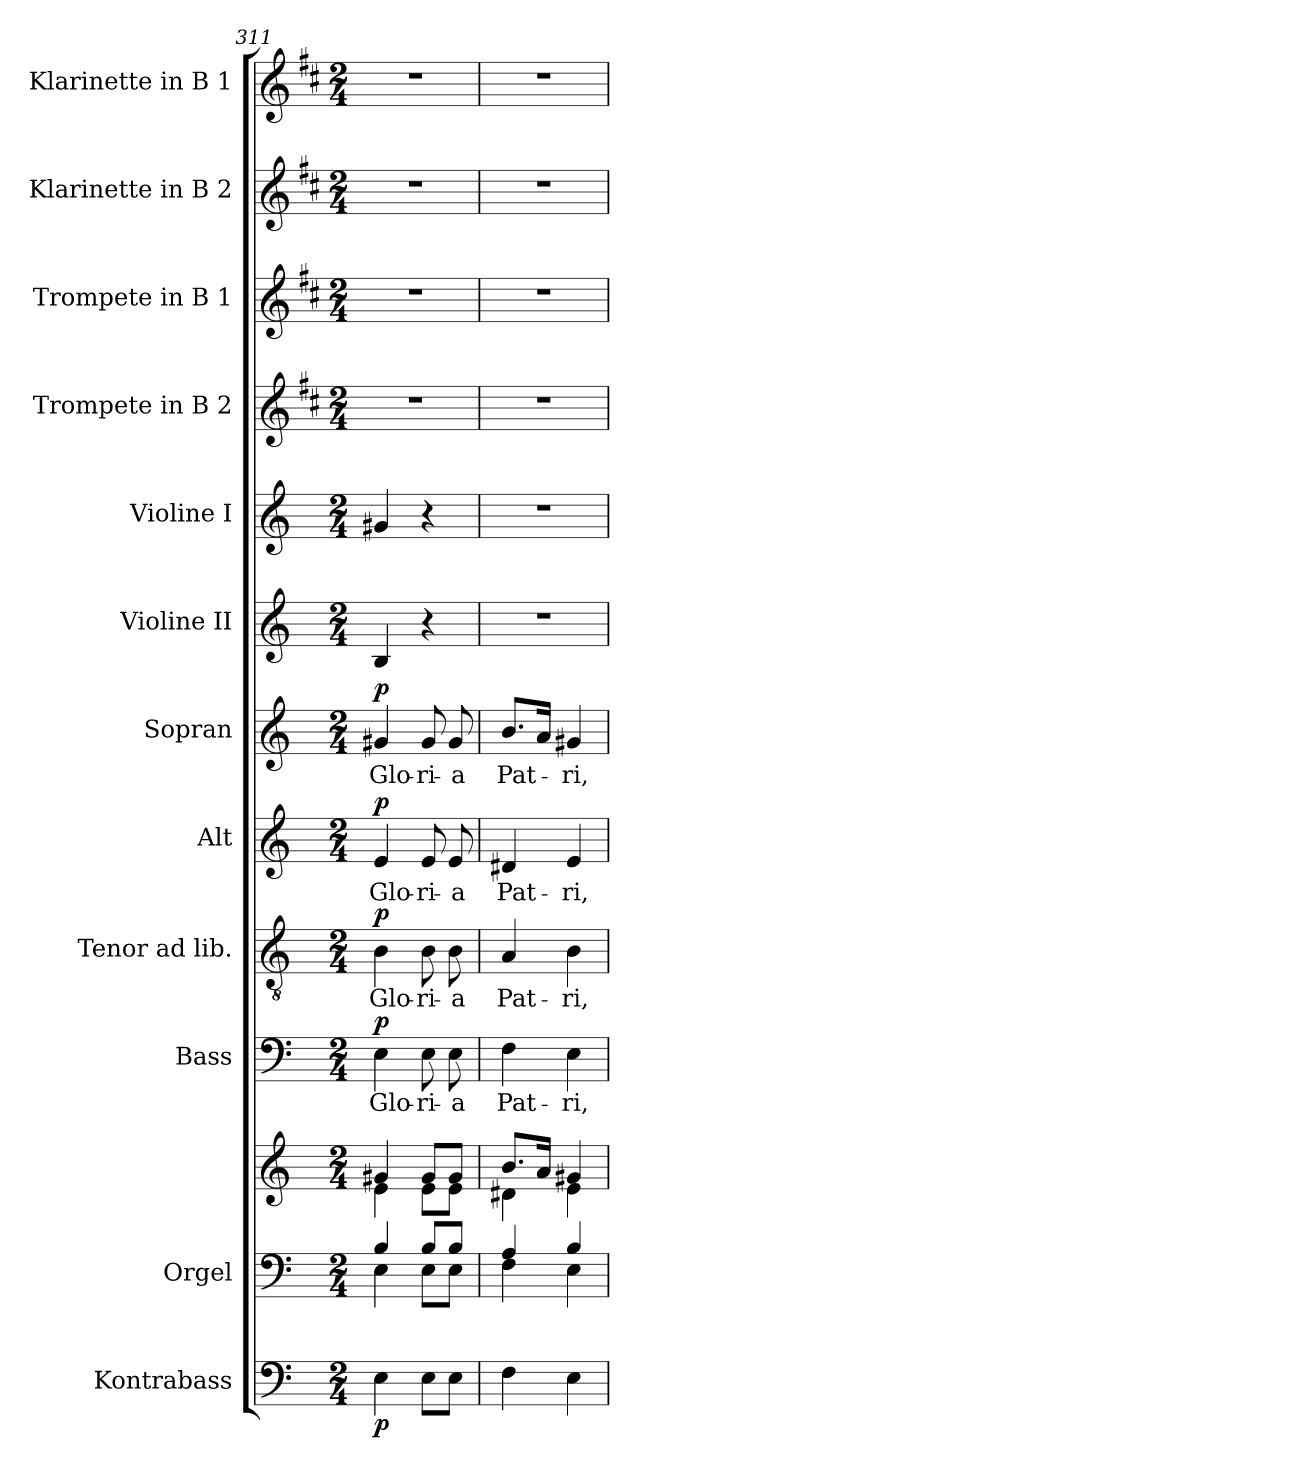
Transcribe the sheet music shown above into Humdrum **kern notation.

**kern	**dynam	**kern	**kern	**kern	**text	**dynam	**kern	**text	**dynam	**kern	**text	**dynam	**kern	**text	**dynam	**kern	**kern	**kern	**kern	**kern	**kern
*part12	*part12	*part11	*part11	*part10	*part10	*part10	*part9	*part9	*part9	*part8	*part8	*part8	*part7	*part7	*part7	*part6	*part5	*part4	*part3	*part2	*part1
*staff13	*staff13	*staff12	*staff11	*staff10	*staff10	*staff10	*staff9	*staff9	*staff9	*staff8	*staff8	*staff8	*staff7	*staff7	*staff7	*staff6	*staff5	*staff4	*staff3	*staff2	*staff1
*I"Kontrabass	*	*I"Orgel	*	*I"Bass	*	*	*I"Tenor ad lib.	*	*	*I"Alt	*	*	*I"Sopran	*	*	*I"Violine II	*I"Violine I	*I"Trompete in B 2	*I"Trompete in B 1	*I"Klarinette in B 2	*I"Klarinette in B 1
*I'Kb.	*	*I'Org.	*	*I'B	*	*	*I'T	*	*	*I'A	*	*	*I'S	*	*	*I'Vl. II	*I'Vl. I	*	*	*	*
!!LO:PB:g=z
*clefF4	*	*clefF4	*clefG2	*clefF4	*	*	*clefGv2	*	*	*clefG2	*	*	*clefG2	*	*	*clefG2	*clefG2	*clefG2	*clefG2	*clefG2	*clefG2
*ITrd7c12	*	*	*	*	*	*	*	*	*	*	*	*	*	*	*	*	*	*ITrd1c2	*ITrd1c2	*ITrd1c2	*ITrd1c2
*k[]	*	*k[]	*k[]	*k[]	*	*	*k[]	*	*	*k[]	*	*	*k[]	*	*	*k[]	*k[]	*k[]	*k[]	*k[]	*k[]
*C:	*	*C:	*C:	*C:	*	*	*C:	*	*	*C:	*	*	*C:	*	*	*C:	*C:	*C:	*C:	*C:	*C:
*M2/4	*	*M2/4	*M2/4	*M2/4	*	*	*M2/4	*	*	*M2/4	*	*	*M2/4	*	*	*M2/4	*M2/4	*M2/4	*M2/4	*M2/4	*M2/4
=311	=311	=311	=311	=311	=311	=311	=311	=311	=311	=311	=311	=311	=311	=311	=311	=311	=311	=311	=311	=311	=311
*	*	*^	*^	*	*	*	*	*	*	*	*	*	*	*	*	*	*	*	*	*	*
!	!LO:DY:b	!	!	!	!	!	!LO:LY:b	!LO:DY:a	!	!LO:LY:b	!LO:DY:a	!	!LO:LY:b	!LO:DY:a	!	!LO:LY:b	!LO:DY:a	!	!	!	!	!	!
4EE\	p	4B/	4E\	4g#X/	4e\	4E\	Glo-	p	4B\	Glo-	p	4e/	Glo-	p	4g#X/	Glo-	p	4B/	4g#X/	2r	2r	2r	2r
!	!	!	!	!	!	!	!LO:LY:b	!	!	!LO:LY:b	!	!	!LO:LY:b	!	!	!LO:LY:b	!	!	!	!	!	!	!
8EE\L	.	8B/L	8E\L	8g#/L	8e\L	8E\	-ri-	.	8B\	-ri-	.	8e/	-ri-	.	8g#/	-ri-	.	4r	4r	.	.	.	.
!	!	!	!	!	!	!	!LO:LY:b	!	!	!LO:LY:b	!	!	!LO:LY:b	!	!	!LO:LY:b	!	!	!	!	!	!	!
8EE\J	.	8B/J	8E\J	8g#/J	8e\J	8E\	-a	.	8B\	-a	.	8e/	-a	.	8g#/	-a	.	.	.	.	.	.	.
=312	=312	=312	=312	=312	=312	=312	=312	=312	=312	=312	=312	=312	=312	=312	=312	=312	=312	=312	=312	=312	=312	=312	=312
!	!	!	!	!	!	!	!LO:LY:b	!	!	!LO:LY:b	!	!	!LO:LY:b	!	!	!LO:LY:b	!	!	!	!	!	!	!
4FF\	.	4A/	4F\	8.b/L	4d#X\	4F\	Pat-	.	4A/	Pat-	.	4d#X/	Pat-	.	8.b/L	Pat-	.	2r	2r	2r	2r	2r	2r
.	.	.	.	16a/Jk	.	.	.	.	.	.	.	.	.	.	16a/Jk	.	.	.	.	.	.	.	.
!	!	!	!	!	!	!	!LO:LY:b	!	!	!LO:LY:b	!	!	!LO:LY:b	!	!	!LO:LY:b	!	!	!	!	!	!	!
4EE\	.	4B/	4E\	4g#X/	4e\	4E\	-ri,	.	4B\	-ri,	.	4e/	-ri,	.	4g#X/	-ri,	.	.	.	.	.	.	.
*	*	*v	*v	*	*	*	*	*	*	*	*	*	*	*	*	*	*	*	*	*	*	*	*
*	*	*	*v	*v	*	*	*	*	*	*	*	*	*	*	*	*	*	*	*	*	*	*
=	=	=	=	=	=	=	=	=	=	=	=	=	=	=	=	=	=	=	=	=	=
*-	*-	*-	*-	*-	*-	*-	*-	*-	*-	*-	*-	*-	*-	*-	*-	*-	*-	*-	*-	*-	*-
